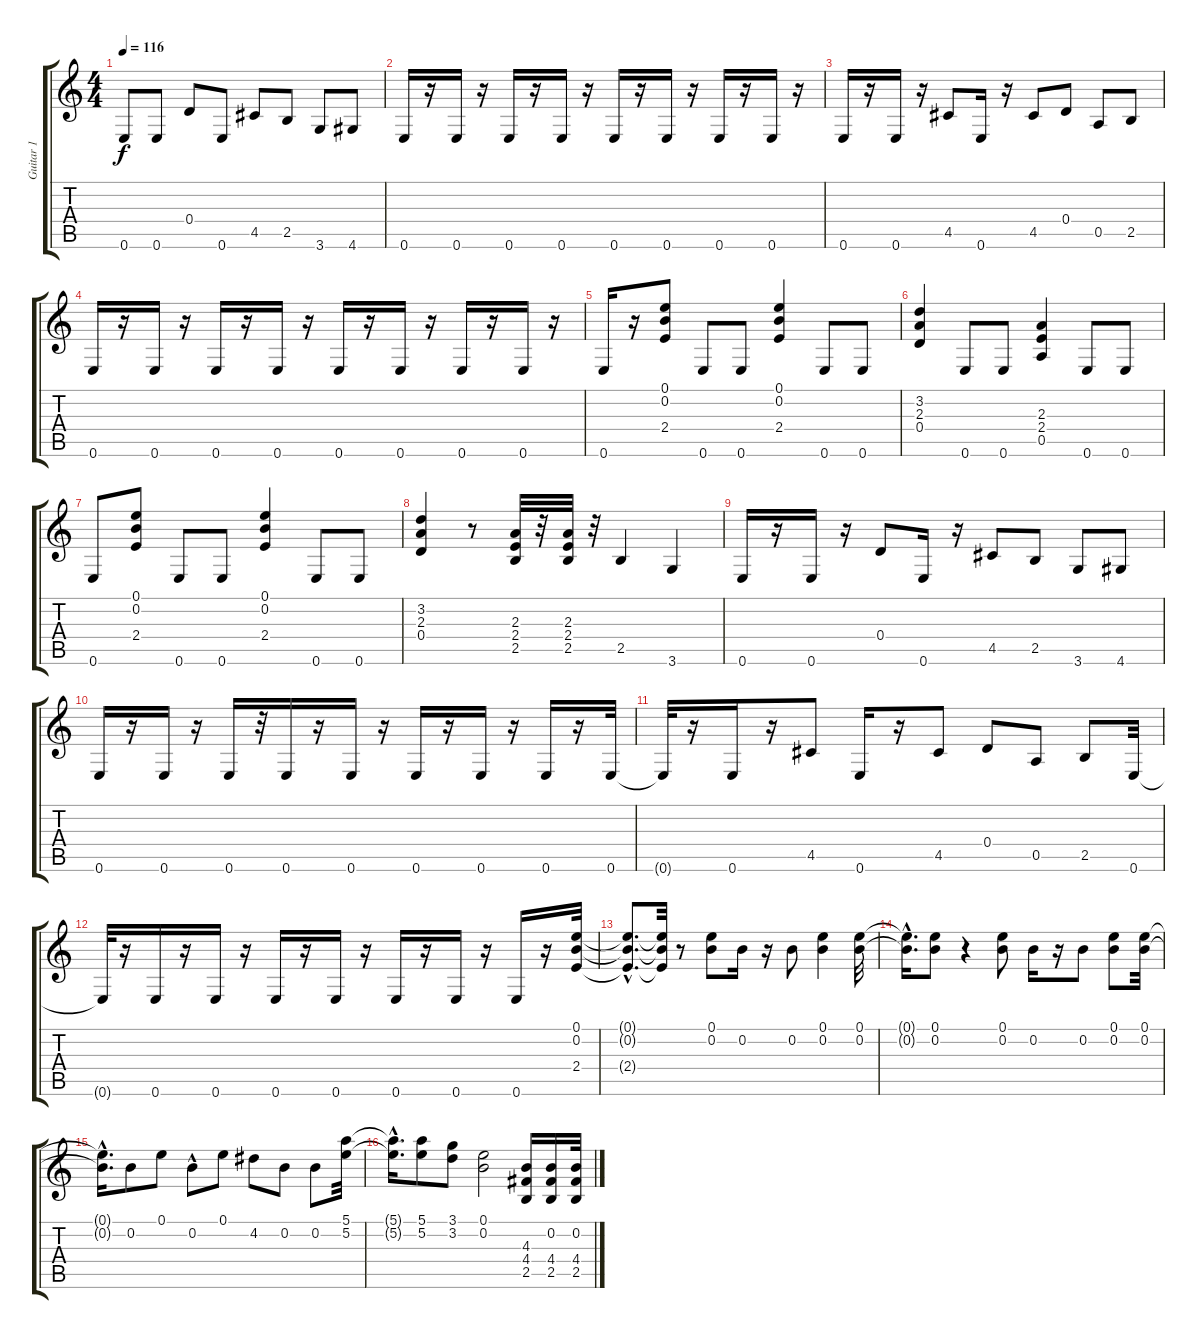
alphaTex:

\track ("Guitar 1" "Guitar 1") {instrument distortionguitar}
\staff {score tabs}
\tuning (E4 B3 G3 D3 A2 E2) {hide}
\ts (4 4)
\tempo 116
\clef g2
\ks c
0.6.8{dy f} 0.6.8 0.4.8 0.6.8 4.5.8 2.5.8 3.6.8 4.6.8 |
0.6.16 r.16 0.6.16 r.16 0.6.16 r.16 0.6.16 r.16 0.6.16 r.16 0.6.16 r.16 0.6.16 r.16 0.6.16 r.16 |
0.6.16 r.16 0.6.16 r.16 4.5.8 0.6.16 r.16 4.5.8 0.4.8 0.5.8 2.5.8 |
0.6.16 r.16 0.6.16 r.16 0.6.16 r.16 0.6.16 r.16 0.6.16 r.16 0.6.16 r.16 0.6.16 r.16 0.6.16 r.16 |
0.6.16 r.16 (0.1 0.2 2.4).8 0.6.8 0.6.8 (0.1 0.2 2.4).4 0.6.8 0.6.8 |
(3.2 2.3 0.4).4 0.6.8 0.6.8 (2.3 2.4 0.5).4 0.6.8 0.6.8 |
0.6.8 (0.1 0.2 2.4).8 0.6.8 0.6.8 (0.1 0.2 2.4).4 0.6.8 0.6.8 |
(3.2 2.3 0.4).4 r.8 (2.3 2.4 2.5).32 r.32 (2.3 2.4 2.5).32 r.32 2.5.4 3.6.4 |
0.6.16 r.16 0.6.16 r.16 0.4.8 0.6.16 r.16 4.5.8 2.5.8 3.6.8 4.6.8 |
0.6.16 r.16 0.6.16 r.16 0.6.16 r.32 0.6.16 r.16 0.6.16 r.16 0.6.16 r.16 0.6.16 r.16 0.6.16 r.16 0.6.32 |
0.6{t}.32 r.16 0.6.16 r.16 4.5.8 0.6.16 r.16 4.5.8 0.4.8 0.5.8 2.5.8 0.6.32 |
0.6{t}.32 r.16 0.6.16 r.16 0.6.16 r.16 0.6.16 r.16 0.6.16 r.16 0.6.16 r.16 0.6.16 r.16 0.6.16 r.16 (0.1 0.2 2.4).32 |
(0.1{hac t} 0.2{hac t} 2.4{hac t}).8{d} (0.1{t} 0.2{t} 2.4{t}).32 r.8 (0.1 0.2).8 0.2.16 r.16 0.2.8 (0.1 0.2).4 (0.1 0.2).32 |
(0.1{hac t} 0.2{hac t}).16{d} (0.1 0.2).8 r.4 (0.1 0.2).8 0.2.16 r.16 0.2.8 (0.1 0.2).8 (0.1 0.2).32 |
(0.1{hac t} 0.2{hac t}).16{d} 0.2.8 0.1.8 0.2{hac}.8 0.1.8 4.2.8 0.2.8 0.2.8 (5.1 5.2).32 |
(5.1{hac t} 5.2{hac t}).16{d} (5.1 5.2).8 (3.1 3.2).8 (0.1 0.2).2 (4.3 4.4 2.5).16 (0.2 4.4 2.5).16 (0.2 4.4 2.5).32
